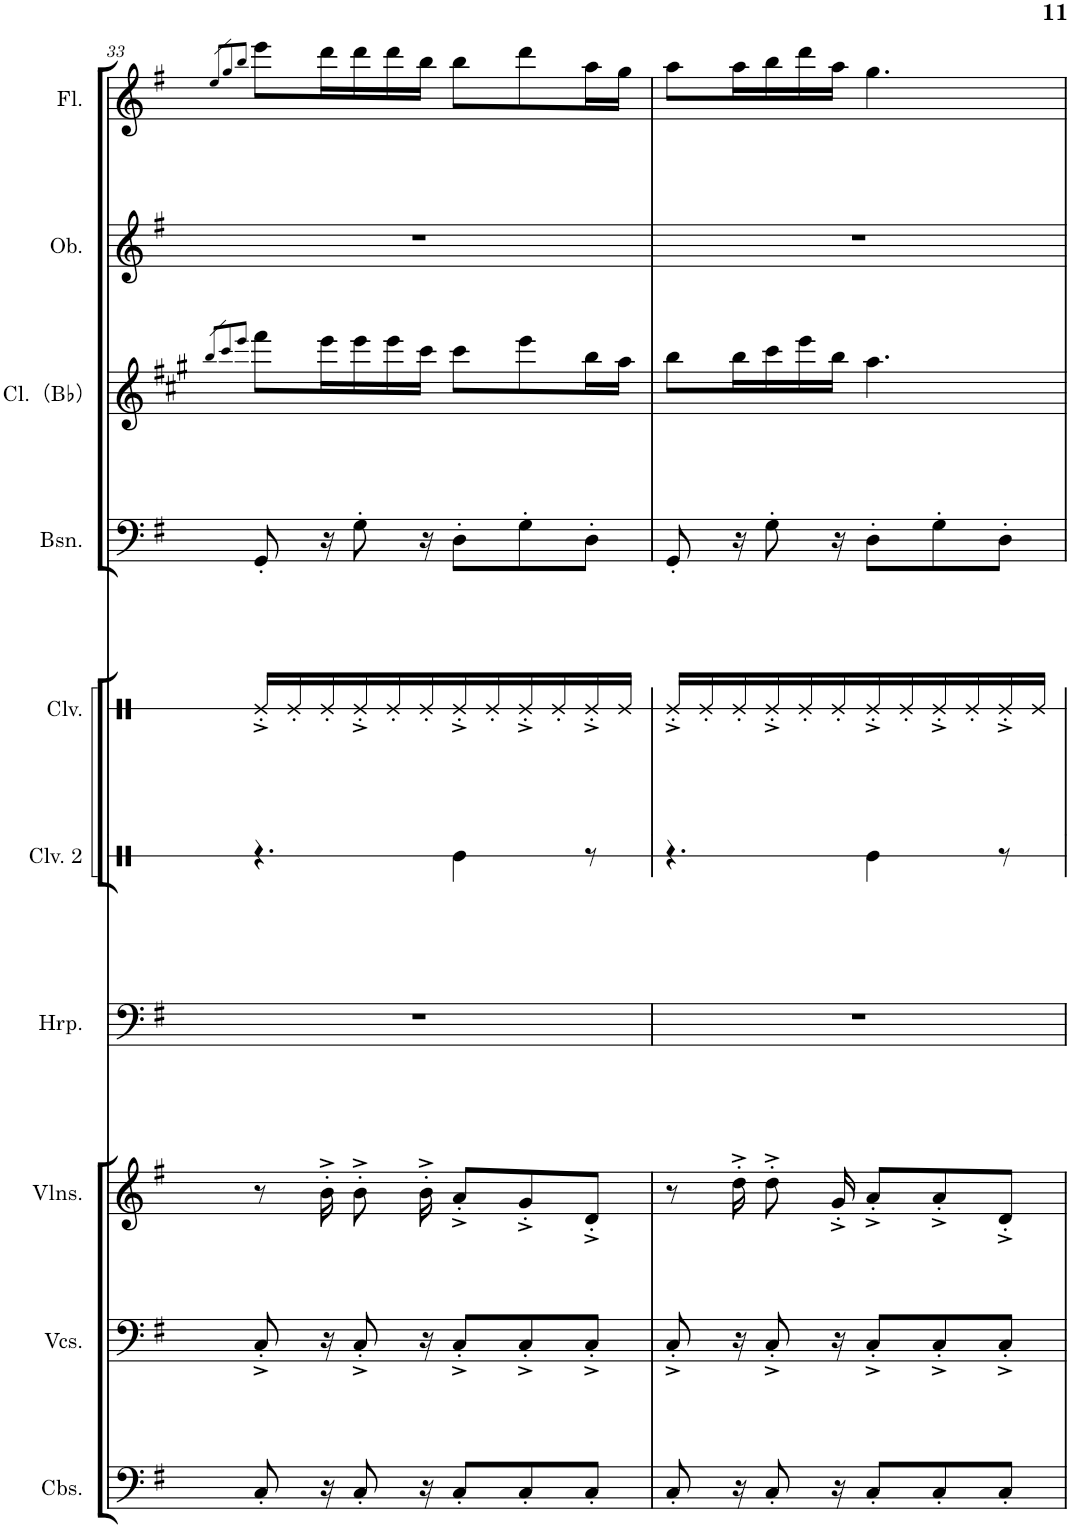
**kern	**kern	**kern	**kern	**kern	**kern	**kern	**kern	**kern	**kern
*part10	*part9	*part8	*part7	*part6	*part5	*part4	*part3	*part2	*part1
*staff10	*staff9	*staff8	*staff7	*staff6	*staff5	*staff4	*staff3	*staff2	*staff1
*I"乐队低音提琴	*I"乐队大提琴	*I"乐队小提琴	*I"西洋筝	*I"响棒 2	*I"响棒	*I"大管	*I"Hulurinet（Bb）	*I"西洋双簧笙	*I"西洋铁笛
!!LO:PB:g=z
*clefF4	*clefF4	*clefG2	*clefF4	*clefX	*clefX	*clefF4	*clefG2	*clefG2	*clefG2
*Trd7c12	*	*	*	*	*	*	*Trd1c2	*	*
*k[f#]	*k[f#]	*k[f#]	*k[f#]	*k[]	*k[]	*k[f#]	*k[f#c#g#]	*k[f#]	*k[f#]
*M6/8	*M6/8	*M6/8	*M6/8	*M6/8	*M6/8	*M6/8	*M6/8	*M6/8	*M6/8
=33	=33	=33	=33	=33	=33	=33	=33	=33	=33
.	.	.	.	.	.	.	8qbb/L	.	8qee/L
.	.	.	.	.	.	.	8qccc#/	.	8qgg/
.	.	.	.	.	.	.	8qeee/J	.	8qbb/J
8C'/	8C'^/	8r	2.r	4.r	16Re'^/LL	8GG'/	8fff#\L	2.r	8eee\L
.	.	.	.	.	16Re'/	.	.	.	.
16r	16r	16b'^\	.	.	16Re'/	16r	16eee\L	.	16ddd\L
8C'/	8C'^/	8b'^\	.	.	16Re'^/	8G'\	16eee\	.	16ddd\
.	.	.	.	.	16Re'/	.	16eee\	.	16ddd\
16r	16r	16b'^\	.	.	16Re'/	16r	16ccc#\JJ	.	16bb\JJ
8C'/L	8C'^/L	8a'^/L	.	4Re\	16Re'^/	8D'\L	8ccc#\L	.	8bb\L
.	.	.	.	.	16Re'/	.	.	.	.
8C'/	8C'^/	8g'^/	.	.	16Re'^/	8G'\	8eee\	.	8ddd\
.	.	.	.	.	16Re'/	.	.	.	.
8C'/J	8C'^/J	8d'^/J	.	8r	16Re'^/	8D'\J	16bb\L	.	16aa\L
.	.	.	.	.	16Re/JJ	.	16aa\JJ	.	16gg\JJ
=34	=34	=34	=34	=34	=34	=34	=34	=34	=34
8C'/	8C'^/	8r	2.r	4.r	16Re'^/LL	8GG'/	8bb\L	2.r	8aa\L
.	.	.	.	.	16Re'/	.	.	.	.
16r	16r	16dd'^\	.	.	16Re'/	16r	16bb\L	.	16aa\L
8C'/	8C'^/	8dd'^\	.	.	16Re'^/	8G'\	16ccc#\	.	16bb\
.	.	.	.	.	16Re'/	.	16eee\	.	16ddd\
16r	16r	16g'^/	.	.	16Re'/	16r	16bb\JJ	.	16aa\JJ
8C'/L	8C'^/L	8a'^/L	.	4Re\	16Re'^/	8D'\L	4.aa\	.	4.gg\
.	.	.	.	.	16Re'/	.	.	.	.
8C'/	8C'^/	8a'^/	.	.	16Re'^/	8G'\	.	.	.
.	.	.	.	.	16Re'/	.	.	.	.
8C'/J	8C'^/J	8d'^/J	.	8r	16Re'^/	8D'\J	.	.	.
.	.	.	.	.	16Re/JJ	.	.	.	.
=	=	=	=	=	=	=	=	=	=
*-	*-	*-	*-	*-	*-	*-	*-	*-	*-
